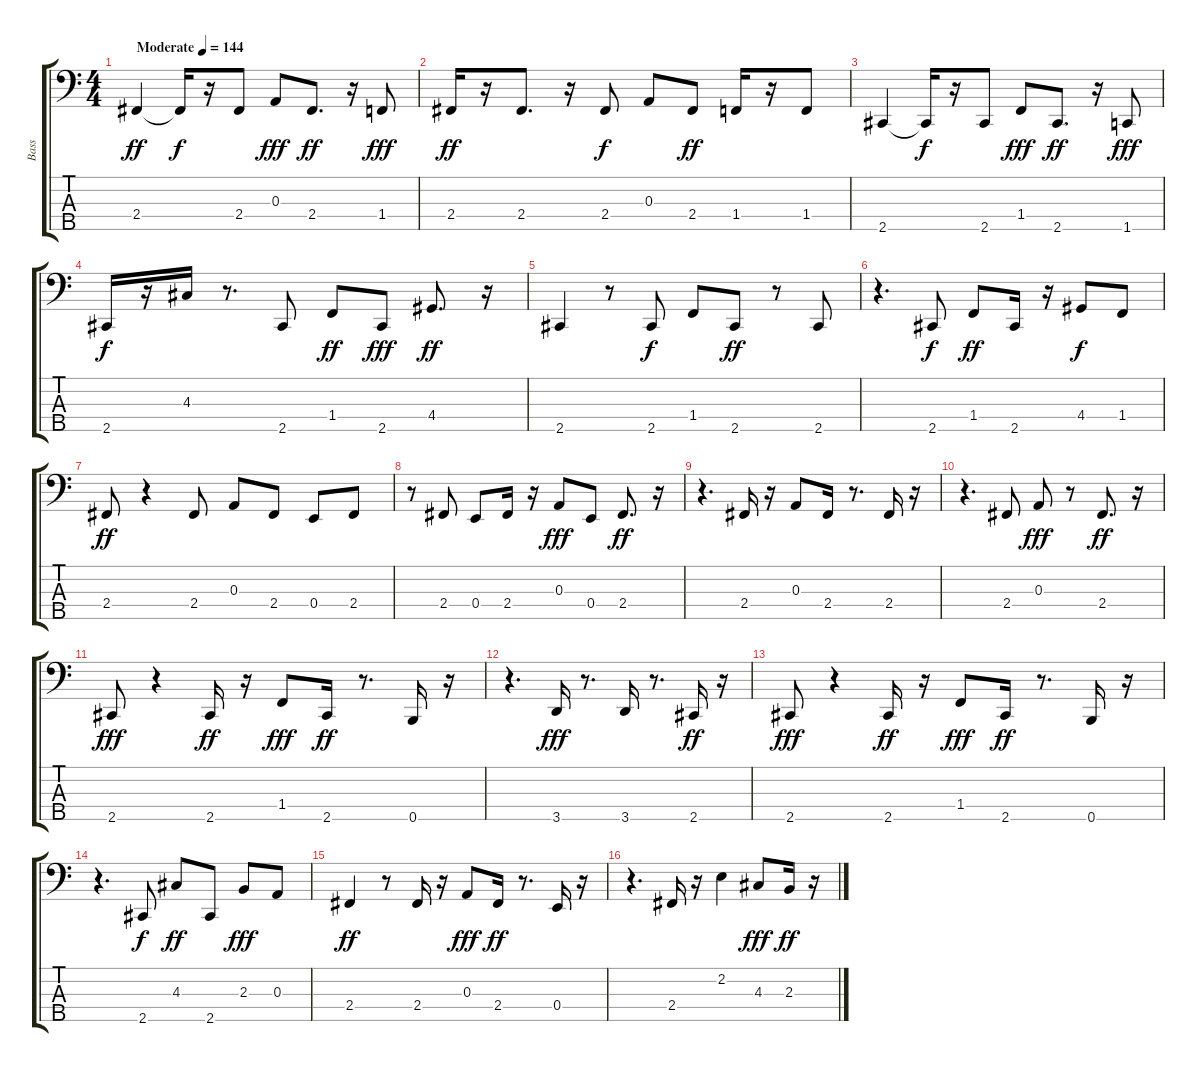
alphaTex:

\track ("Bass" "Bass") {instrument electricbassfinger}
\staff {score tabs}
\tuning (G2 D2 A1 E1 B0) {hide}
\ts (4 4)
\tempo (144 "Moderate")
\clef f4
\ks c
2.4.4{dy ff instrument electricbassfinger} 2.4{t}.16{dy f} r.16 2.4.8 0.3.8{dy fff} 2.4.8{d dy ff} r.16 1.4.8{dy fff} |
2.4.16{dy ff} r.16 2.4.8{d} r.16 2.4.8{dy f} 0.3.8 2.4.8{dy ff} 1.4.16 r.16 1.4.8 |
2.5.4 2.5{t}.16{dy f} r.16 2.5.8 1.4.8{dy fff} 2.5.8{d dy ff} r.16 1.5.8{dy fff} |
2.5.16{dy f} r.16 4.3.16 r.8{d} 2.5.8 1.4.8{dy ff} 2.5.8{dy fff} 4.4.8{d dy ff} r.16 |
2.5.4 r.8 2.5.8{dy f} 1.4.8 2.5.8{dy ff} r.8 2.5.8 |
r.4{d} 2.5.8{dy f} 1.4.8{dy ff} 2.5.16 r.16 4.4.8{dy f} 1.4.8 |
2.4.8{dy ff} r.4 2.4.8 0.3.8 2.4.8 0.4.8 2.4.8 |
r.8 2.4.8 0.4.8 2.4.16 r.16 0.3.8{dy fff} 0.4.8 2.4.8{d dy ff} r.16 |
r.4{d} 2.4.16 r.16 0.3.8 2.4.16 r.8{d} 2.4.16 r.16 |
r.4{d} 2.4.8 0.3.8{dy fff} r.8 2.4.8{d dy ff} r.16 |
2.5.8{dy fff} r.4 2.5.16{dy ff} r.16 1.4.8{dy fff} 2.5.16{dy ff} r.8{d} 0.5.16 r.16 |
r.4{d} 3.5.16{dy fff} r.8{d} 3.5.16 r.8{d} 2.5.16{dy ff} r.16 |
2.5.8{dy fff} r.4 2.5.16{dy ff} r.16 1.4.8{dy fff} 2.5.16{dy ff} r.8{d} 0.5.16 r.16 |
r.4{d} 2.5.8{dy f} 4.3.8{dy ff} 2.5.8 2.3.8{dy fff} 0.3.8 |
2.4.4{dy ff} r.8 2.4.16 r.16 0.3.8{dy fff} 2.4.16{dy ff} r.8{d} 0.4.16 r.16 |
r.4{d} 2.4.16 r.16 2.2.4 4.3.8{dy fff} 2.3.16{dy ff} r.16
